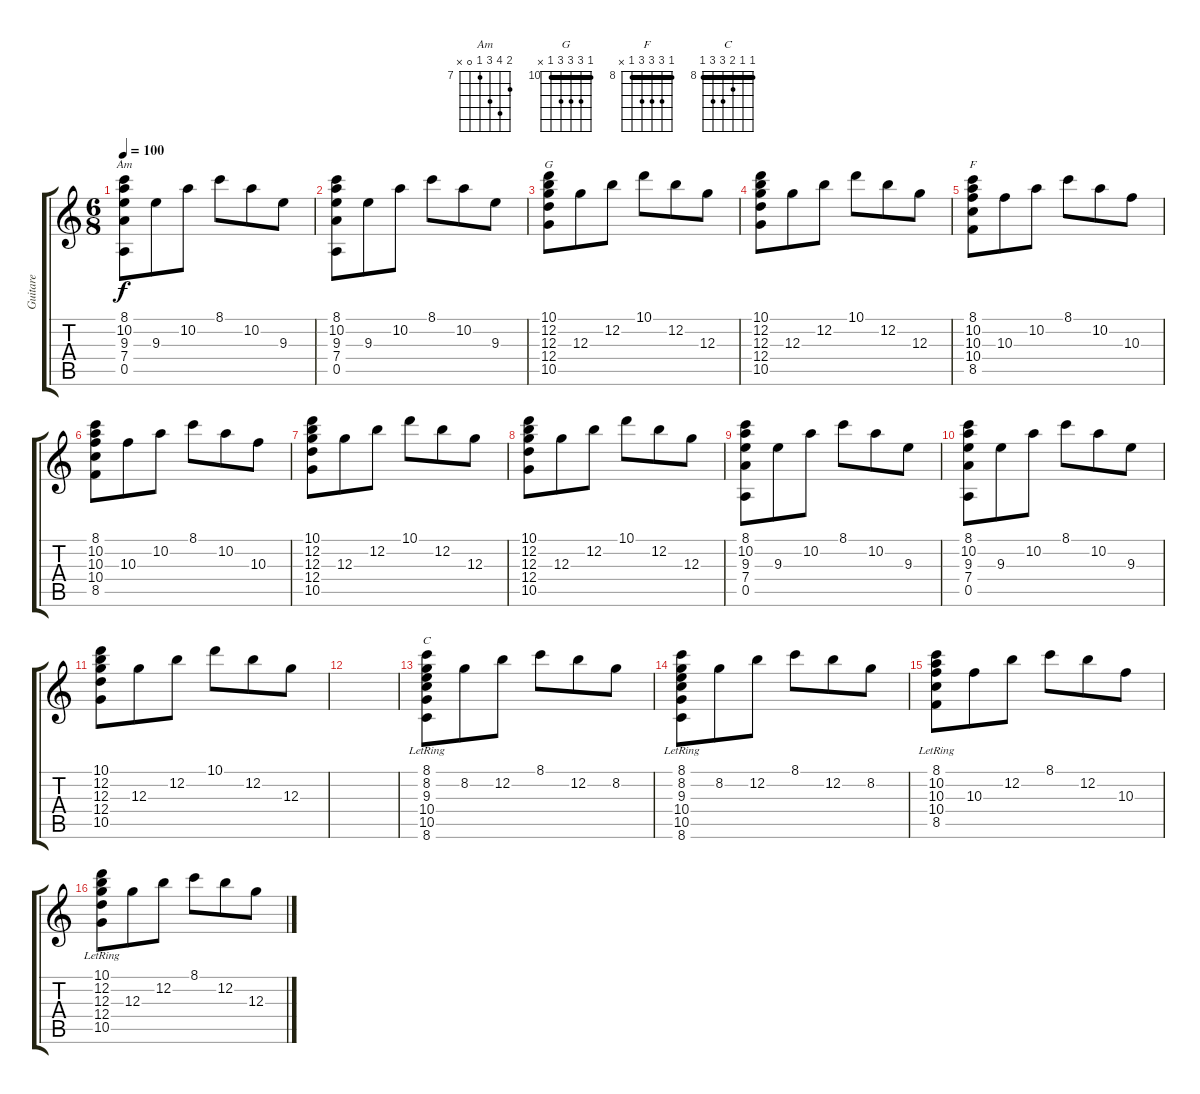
\track ("Guitare" "Guitare") {instrument acousticguitarsteel}
\staff {score tabs}
\tuning (E4 B3 G3 D3 A2 E2) {hide}
\chord ("Am" 8 10 9 7 0 x) {firstfret 7}
\chord ("G" 10 12 12 12 10 x) {firstfret 10 barre 10}
\chord ("F" 8 10 10 10 8 x) {firstfret 8 barre 8}
\chord ("C" 8 8 9 10 10 8) {firstfret 8 barre 8}
\ts (6 8)
\tempo 100
\clef g2
\ks c
(8.1 10.2 9.3 7.4 0.5).8{ch "Am" dy f} 9.3.8 10.2.8 8.1.8 10.2.8 9.3.8 |
(8.1 10.2 9.3 7.4 0.5).8 9.3.8 10.2.8 8.1.8 10.2.8 9.3.8 |
(10.1 12.2 12.3 12.4 10.5).8{ch "G"} 12.3.8 12.2.8 10.1.8 12.2.8 12.3.8 |
(10.1 12.2 12.3 12.4 10.5).8 12.3.8 12.2.8 10.1.8 12.2.8 12.3.8 |
(8.1 10.2 10.3 10.4 8.5).8{ch "F"} 10.3.8 10.2.8 8.1.8 10.2.8 10.3.8 |
(8.1 10.2 10.3 10.4 8.5).8 10.3.8 10.2.8 8.1.8 10.2.8 10.3.8 |
(10.1 12.2 12.3 12.4 10.5).8 12.3.8 12.2.8 10.1.8 12.2.8 12.3.8 |
(10.1 12.2 12.3 12.4 10.5).8 12.3.8 12.2.8 10.1.8 12.2.8 12.3.8 |
(8.1 10.2 9.3 7.4 0.5).8 9.3.8 10.2.8 8.1.8 10.2.8 9.3.8 |
(8.1 10.2 9.3 7.4 0.5).8 9.3.8 10.2.8 8.1.8 10.2.8 9.3.8 |
(10.1 12.2 12.3 12.4 10.5).8 12.3.8 12.2.8 10.1.8 12.2.8 12.3.8 |
|
(8.1{lr} 8.2{lr} 9.3{lr} 10.4{lr} 10.5{lr} 8.6{lr}).8{ch "C"} 8.2.8 12.2.8 8.1.8 12.2.8 8.2.8 |
(8.1{lr} 8.2{lr} 9.3{lr} 10.4{lr} 10.5{lr} 8.6{lr}).8 8.2.8 12.2.8 8.1.8 12.2.8 8.2.8 |
(8.1{lr} 10.2{lr} 10.3{lr} 10.4{lr} 8.5{lr}).8 10.3.8 12.2.8 8.1.8 12.2.8 10.3.8 |
(10.1{lr} 12.2{lr} 12.3{lr} 12.4{lr} 10.5{lr}).8 12.3.8 12.2.8 8.1.8 12.2.8 12.3.8
